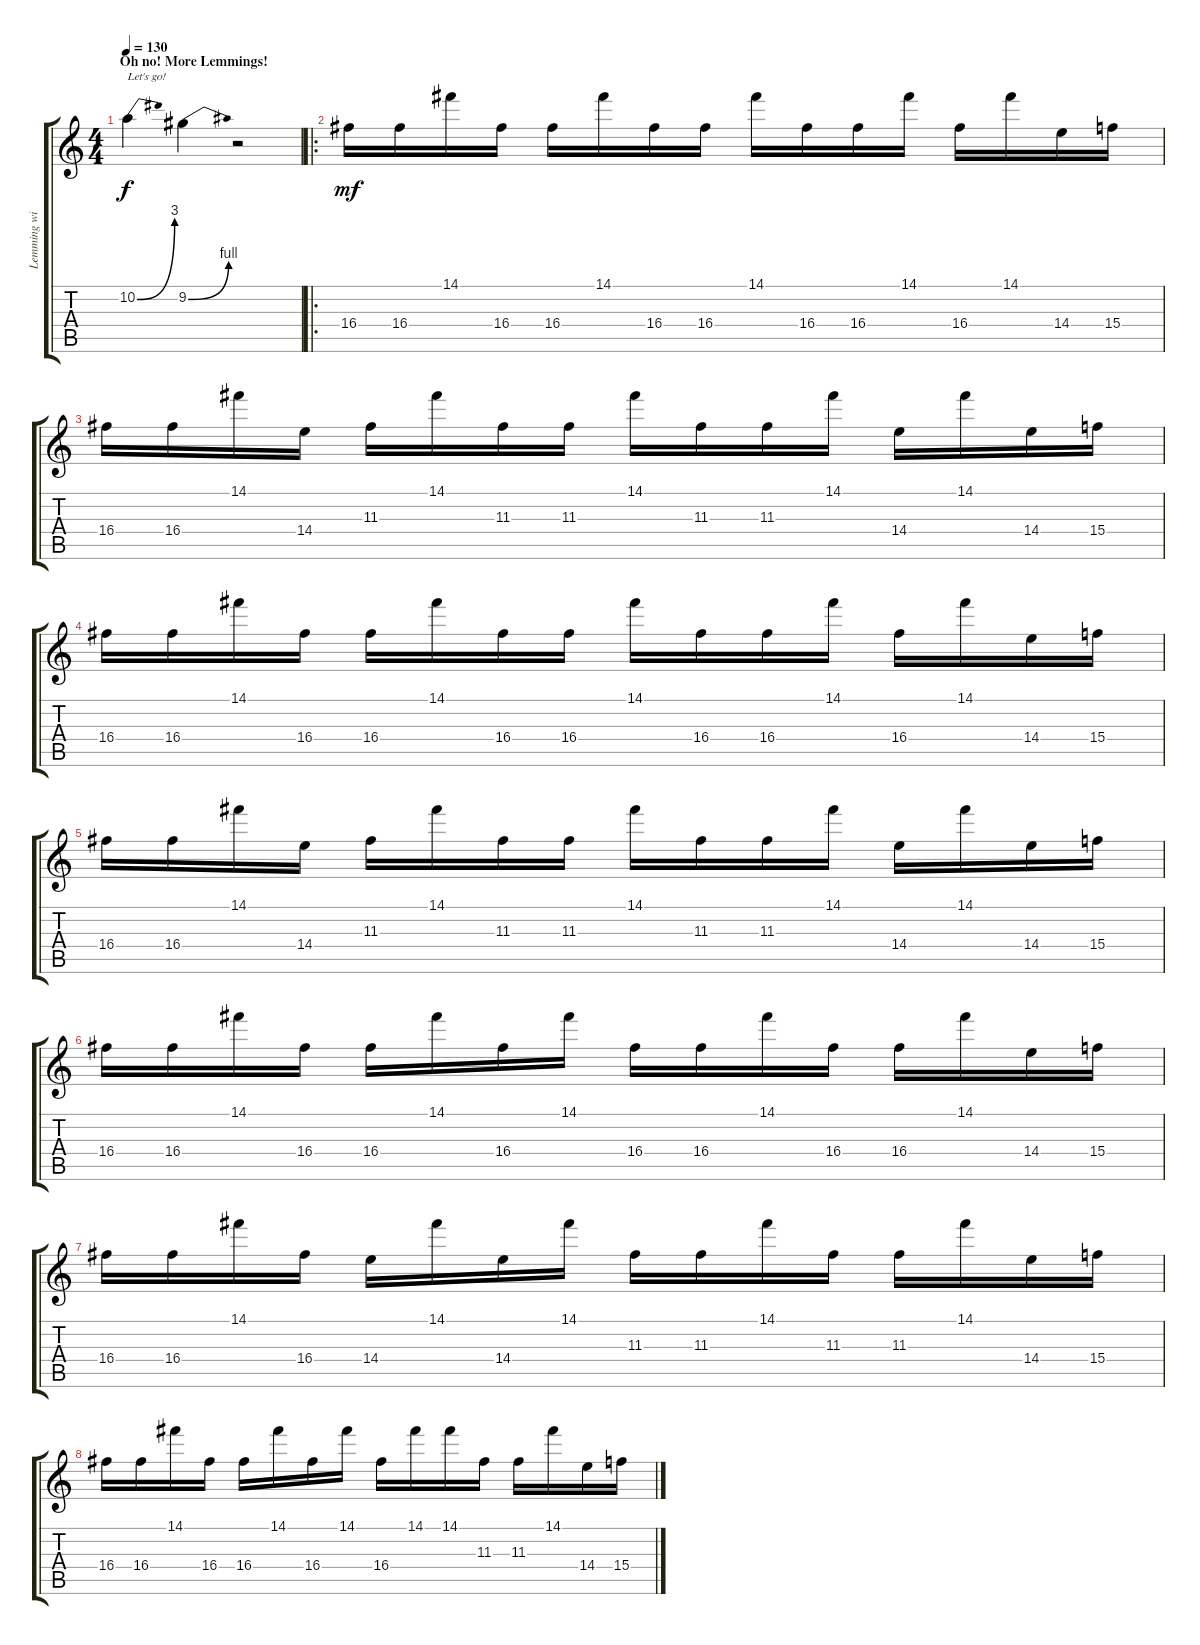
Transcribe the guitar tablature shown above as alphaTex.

\track ("Lemming with Guitar" "Lemming wi") {instrument distortionguitar}
\staff {score tabs}
\tuning (E4 B3 G3 D3 A2 E2) {hide}
\ts (4 4)
\section ("" "Oh no! More Lemmings!")
\tempo 130
\clef g2
\ks c
10.2{be (bend 0 0 60 12)}.4{txt "Let's go!" dy f instrument recorder} 9.2{be (bend 0 0 60 4)}.4 r.2{instrument recorder} |
\ro
16.4.16{dy mf instrument distortionguitar} 16.4.16 14.1.16 16.4.16 16.4.16 14.1.16 16.4.16 16.4.16 14.1.16 16.4.16 16.4.16 14.1.16 16.4.16 14.1.16 14.4.16 15.4.16 |
16.4.16 16.4.16 14.1.16 14.4.16 11.3.16 14.1.16 11.3.16 11.3.16 14.1.16 11.3.16 11.3.16 14.1.16 14.4.16 14.1.16 14.4.16 15.4.16 |
16.4.16{instrument distortionguitar} 16.4.16 14.1.16 16.4.16 16.4.16 14.1.16 16.4.16 16.4.16 14.1.16 16.4.16 16.4.16 14.1.16 16.4.16 14.1.16 14.4.16 15.4.16 |
16.4.16 16.4.16 14.1.16 14.4.16 11.3.16 14.1.16 11.3.16 11.3.16 14.1.16 11.3.16 11.3.16 14.1.16 14.4.16 14.1.16 14.4.16 15.4.16 |
16.4.16 16.4.16 14.1.16 16.4.16 16.4.16 14.1.16 16.4.16 14.1.16 16.4.16 16.4.16 14.1.16 16.4.16 16.4.16 14.1.16 14.4.16 15.4.16 |
16.4.16 16.4.16 14.1.16 16.4.16 14.4.16 14.1.16 14.4.16 14.1.16 11.3.16 11.3.16 14.1.16 11.3.16 11.3.16 14.1.16 14.4.16 15.4.16 |
16.4.16 16.4.16 14.1.16 16.4.16 16.4.16 14.1.16 16.4.16 14.1.16 16.4.16 14.1.16 14.1.16 11.3.16 11.3.16 14.1.16 14.4.16 15.4.16
